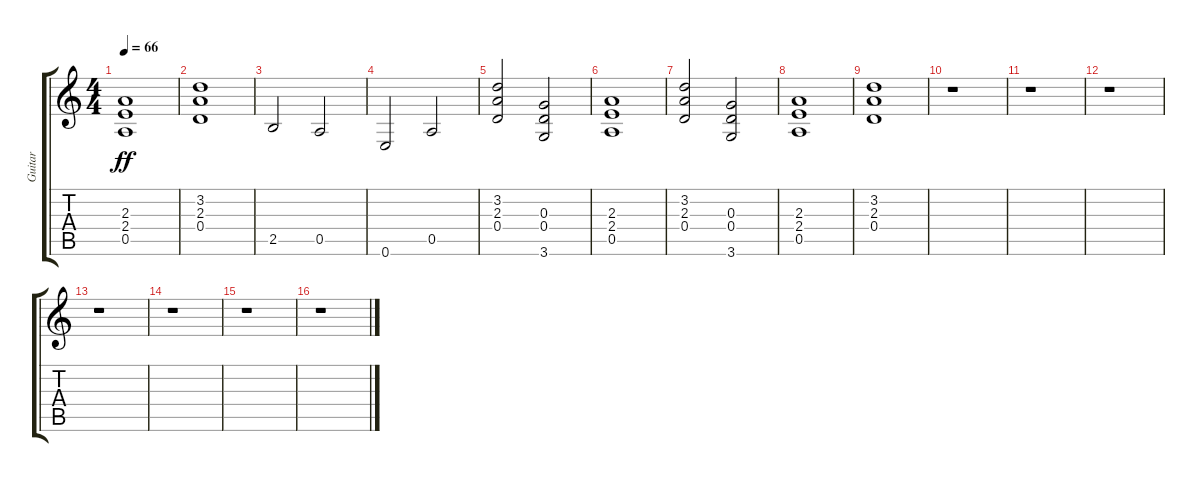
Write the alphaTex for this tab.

\track ("Guitar" "Guitar") {instrument distortionguitar}
\staff {score tabs}
\tuning (E4 B3 G3 D3 A2 E2) {hide}
\ts (4 4)
\tempo 66
\clef g2
\ks c
(2.3 2.4 0.5).1{dy ff} |
(3.2 2.3 0.4).1 |
2.5.2 0.5.2 |
0.6.2 0.5.2 |
(3.2 2.3 0.4).2 (0.3 0.4 3.6).2 |
(2.3 2.4 0.5).1 |
(3.2 2.3 0.4).2 (0.3 0.4 3.6).2 |
(2.3 2.4 0.5).1 |
(3.2 2.3 0.4).1 |
r.1 |
r.1 |
r.1 |
r.1 |
r.1 |
r.1 |
r.1
